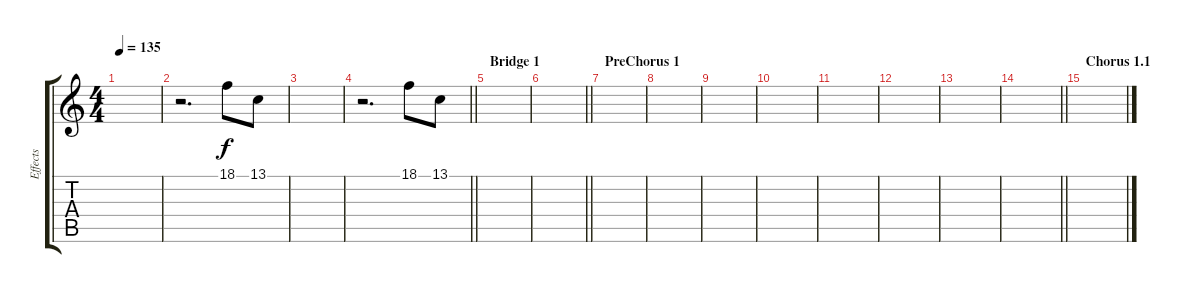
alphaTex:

\track ("Effects" "Effects") {instrument lead1square}
\staff {score tabs}
\tuning (B3 Gb3 D3 A2 E2 B1) {hide}
\ts (4 4)
\tempo 135
\clef g2
\ks c
|
r.2{d} 18.1.8 13.1.8 |
|
\barLineRight lightlight
r.2{d} 18.1.8 13.1.8 |
\section ("" "Bridge 1")
|
\barLineRight lightlight
|
\section ("" "PreChorus 1")
|
|
|
|
|
|
|
\barLineRight lightlight
|
\section ("" "Chorus 1.1")
